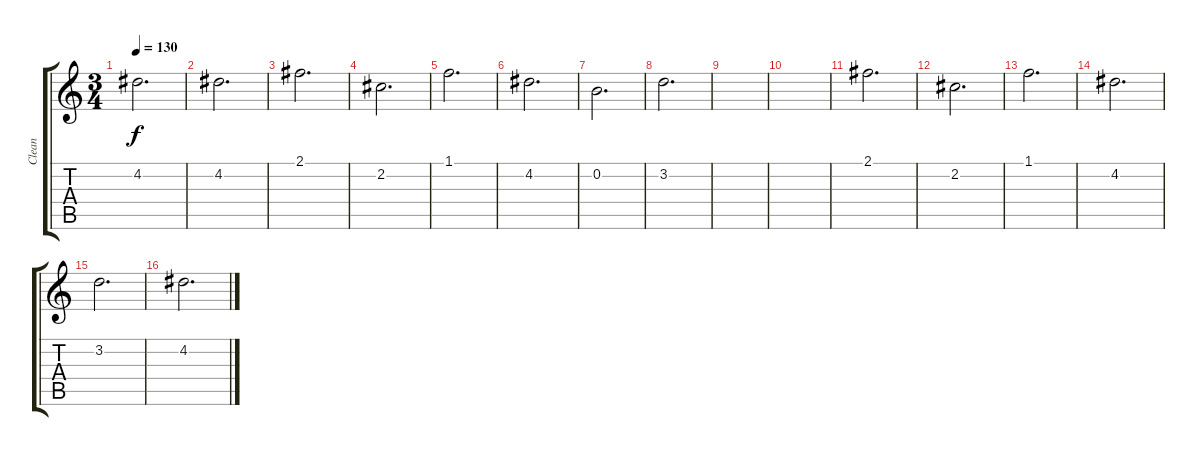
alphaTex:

\track ("Clean" "Clean") {instrument electricguitarclean}
\staff {score tabs}
\tuning (E4 B3 G3 D3 A2 E2) {hide}
\ts (3 4)
\section ("" "")
\tempo 130
\clef g2
\ks c
4.2.2{d dy f} |
4.2.2{d} |
2.1.2{d} |
2.2.2{d} |
1.1.2{d} |
4.2.2{d} |
0.2.2{d} |
3.2.2{d} |
|
|
2.1.2{d volume 16} |
2.2.2{d} |
1.1.2{d} |
4.2.2{d} |
3.2.2{d} |
4.2.2{d}
